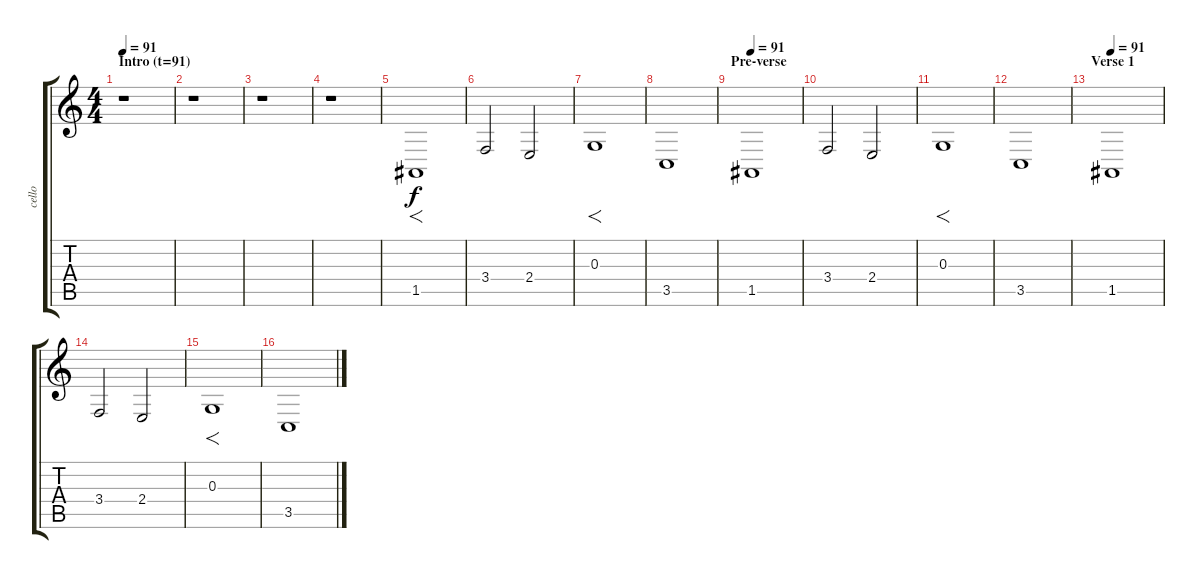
\track ("cello" "cello") {instrument cello}
\staff {score tabs}
\tuning (E4 B3 G3 D3 A2 E2) {hide}
\ts (4 4)
\section ("" "Intro (t=91)")
\tempo 91
\clef g2
\ks c
r.1{dy f volume 8 balance 8 instrument cello} |
r.1 |
r.1 |
r.1 |
\section ("" "")
1.5.1{f} |
3.4.2 2.4.2 |
0.3.1{f} |
3.5.1 |
\section ("" "Pre-verse")
\tempo 91
1.5.1 |
3.4.2 2.4.2 |
0.3.1{f} |
3.5.1 |
\section ("" "Verse 1")
\tempo 91
1.5.1{volume 8 balance 8 instrument cello} |
3.4.2 2.4.2 |
0.3.1{f} |
3.5.1
